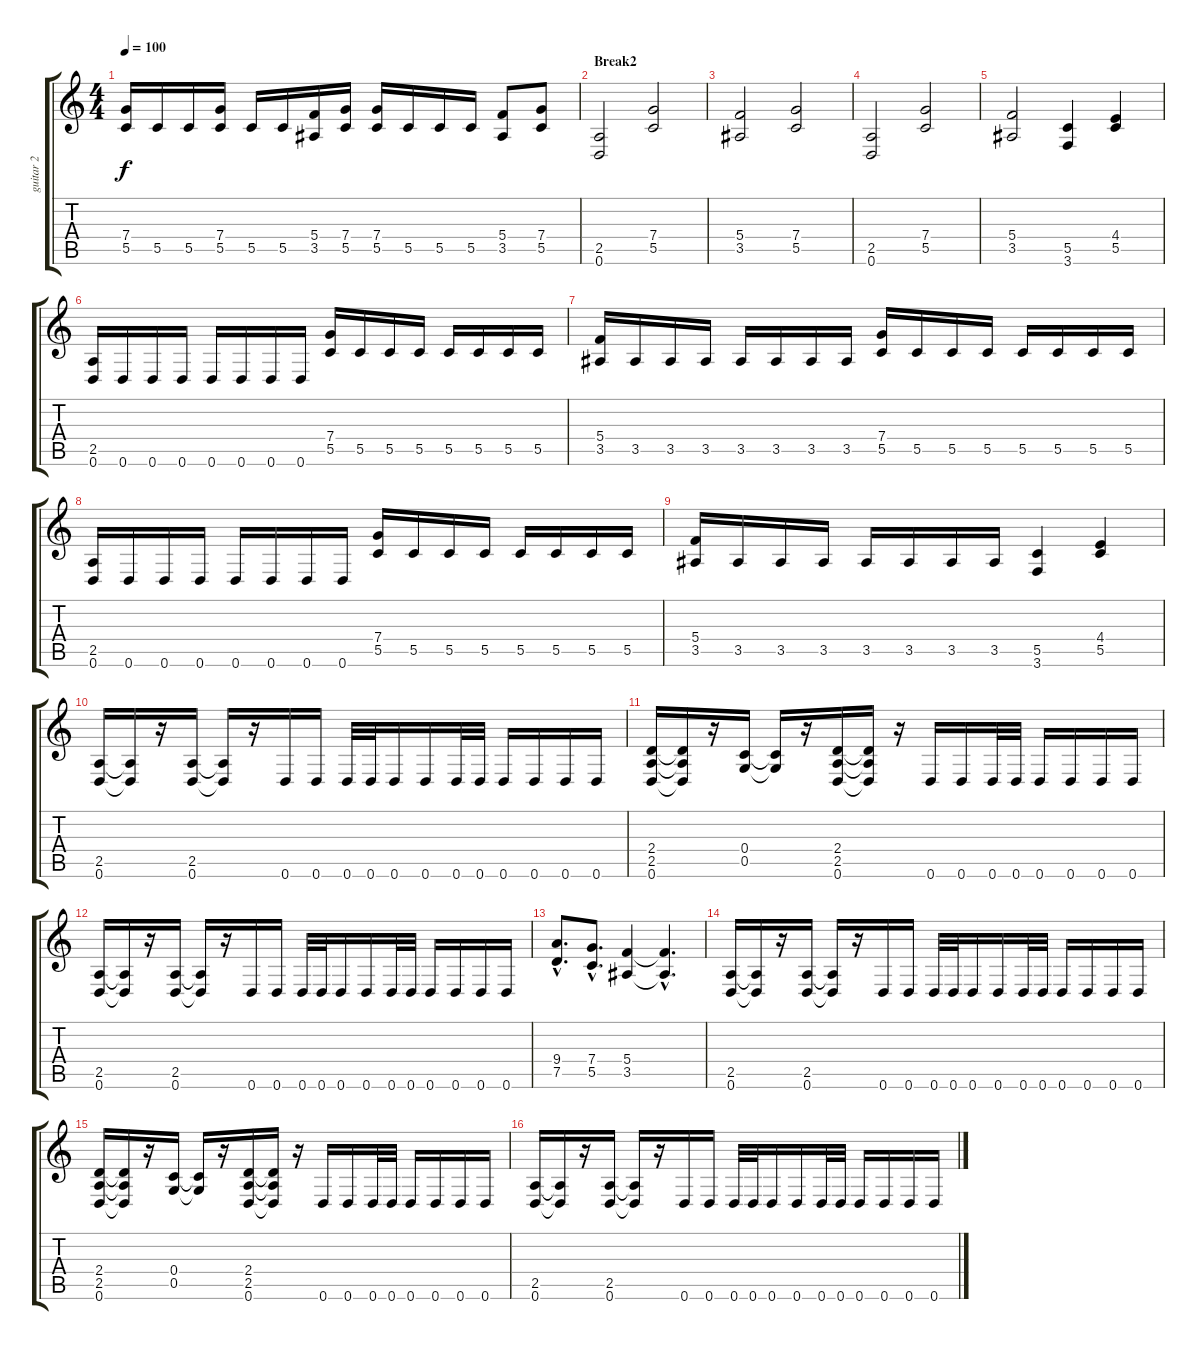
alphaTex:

\track ("guitar 2" "guitar 2") {instrument distortionguitar}
\staff {score tabs}
\tuning (D4 A3 F3 C3 G2 D2) {hide}
\ts (4 4)
\tempo 100
\clef g2
\ks c
(7.4 5.5).16{dy f} 5.5.16 5.5.16 (7.4 5.5).16 5.5.16 5.5.16 (5.4 3.5).16 (7.4 5.5).16 (7.4 5.5).16 5.5.16 5.5.16 5.5.16 (5.4 3.5).8 (7.4 5.5).8 |
\section ("" "Break2")
(2.5 0.6).2 (7.4 5.5).2 |
(5.4 3.5).2 (7.4 5.5).2 |
(2.5 0.6).2 (7.4 5.5).2 |
(5.4 3.5).2 (5.5 3.6).4 (4.4 5.5).4 |
(2.5 0.6).16 0.6.16 0.6.16 0.6.16 0.6.16 0.6.16 0.6.16 0.6.16 (7.4 5.5).16 5.5.16 5.5.16 5.5.16 5.5.16 5.5.16 5.5.16 5.5.16 |
(5.4 3.5).16 3.5.16 3.5.16 3.5.16 3.5.16 3.5.16 3.5.16 3.5.16 (7.4 5.5).16 5.5.16 5.5.16 5.5.16 5.5.16 5.5.16 5.5.16 5.5.16 |
(2.5 0.6).16 0.6.16 0.6.16 0.6.16 0.6.16 0.6.16 0.6.16 0.6.16 (7.4 5.5).16 5.5.16 5.5.16 5.5.16 5.5.16 5.5.16 5.5.16 5.5.16 |
(5.4 3.5).16 3.5.16 3.5.16 3.5.16 3.5.16 3.5.16 3.5.16 3.5.16 (5.5 3.6).4 (4.4 5.5).4 |
(2.5 0.6).16 (2.5{t} 0.6{t}).16 r.16 (2.5 0.6).16 (2.5{t} 0.6{t}).16 r.16 0.6.16 0.6.16 0.6.32 0.6.32 0.6.16 0.6.16 0.6.32 0.6.32 0.6.16 0.6.16 0.6.16 0.6.16 |
(2.4 2.5 0.6).16 (2.4{t} 2.5{t} 0.6{t}).16 r.16 (0.4 0.5).16 (0.4{t} 0.5{t}).16 r.16 (2.4 2.5 0.6).16 (2.4{t} 2.5{t} 0.6{t}).16 r.16 0.6.16 0.6.16 0.6.32 0.6.32 0.6.16 0.6.16 0.6.16 0.6.16 |
(2.5 0.6).16 (2.5{t} 0.6{t}).16 r.16 (2.5 0.6).16 (2.5{t} 0.6{t}).16 r.16 0.6.16 0.6.16 0.6.32 0.6.32 0.6.16 0.6.16 0.6.32 0.6.32 0.6.16 0.6.16 0.6.16 0.6.16 |
(9.4{hac} 7.5{hac}).8{d} (7.4{hac} 5.5{hac}).8{d} (5.4 3.5).4 (5.4{hac t} 3.5{hac t}).4{d} |
(2.5 0.6).16 (2.5{t} 0.6{t}).16 r.16 (2.5 0.6).16 (2.5{t} 0.6{t}).16 r.16 0.6.16 0.6.16 0.6.32 0.6.32 0.6.16 0.6.16 0.6.32 0.6.32 0.6.16 0.6.16 0.6.16 0.6.16 |
(2.4 2.5 0.6).16 (2.4{t} 2.5{t} 0.6{t}).16 r.16 (0.4 0.5).16 (0.4{t} 0.5{t}).16 r.16 (2.4 2.5 0.6).16 (2.4{t} 2.5{t} 0.6{t}).16 r.16 0.6.16 0.6.16 0.6.32 0.6.32 0.6.16 0.6.16 0.6.16 0.6.16 |
(2.5 0.6).16 (2.5{t} 0.6{t}).16 r.16 (2.5 0.6).16 (2.5{t} 0.6{t}).16 r.16 0.6.16 0.6.16 0.6.32 0.6.32 0.6.16 0.6.16 0.6.32 0.6.32 0.6.16 0.6.16 0.6.16 0.6.16
